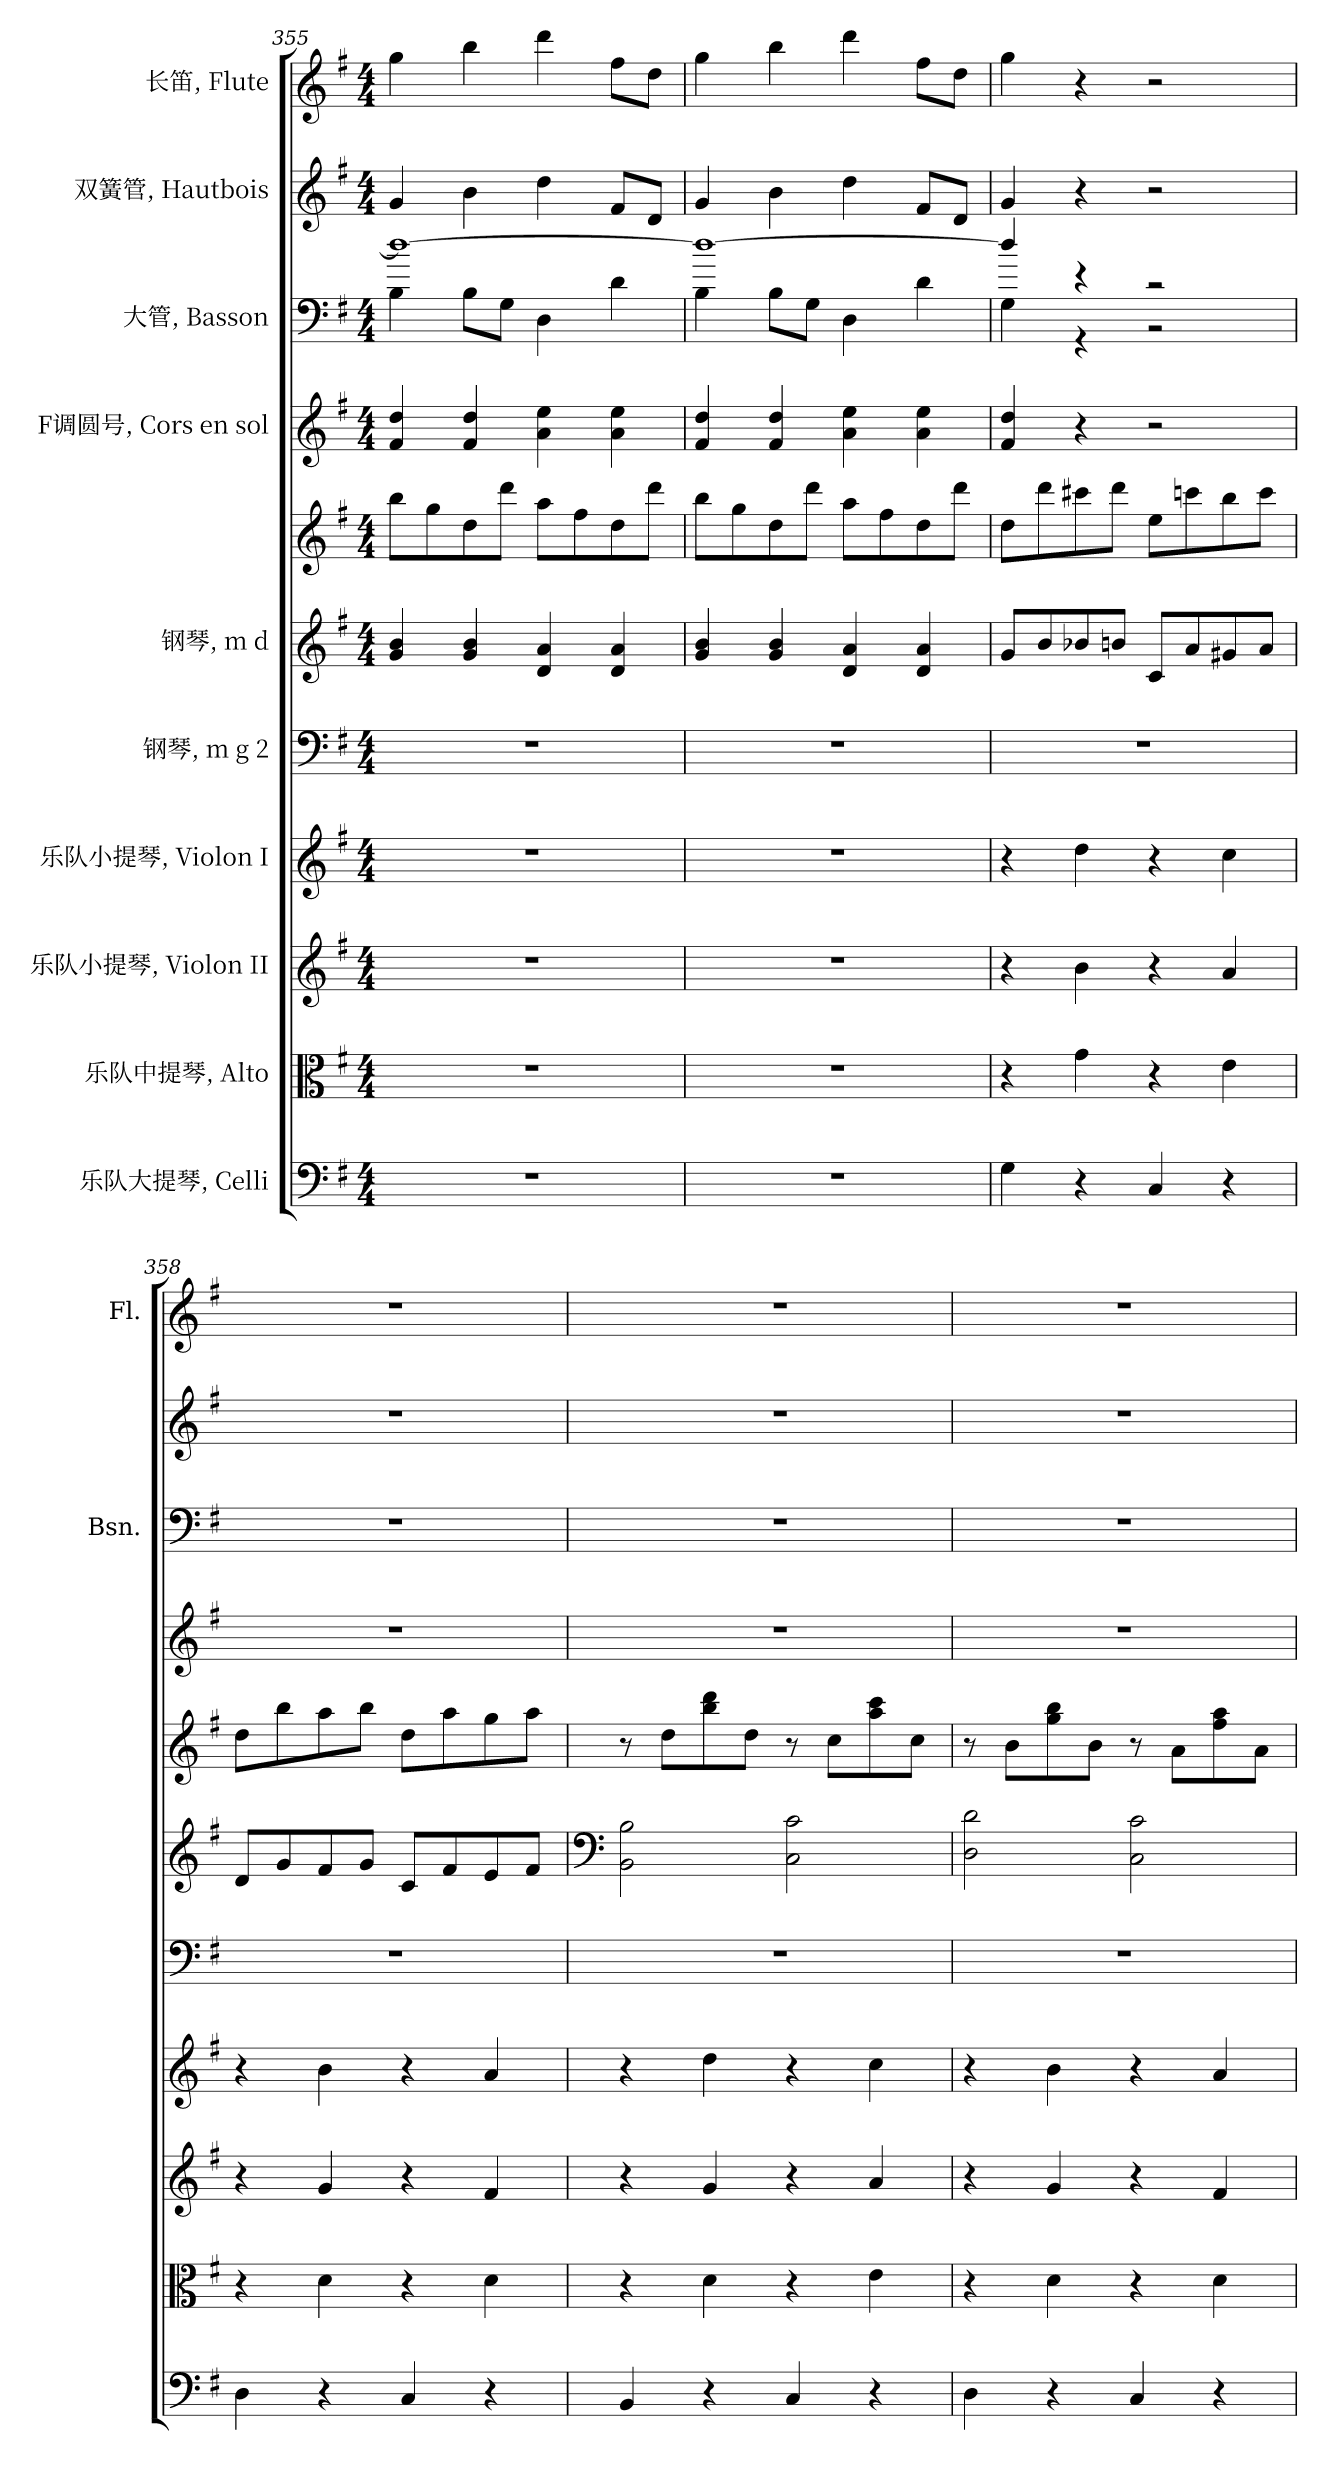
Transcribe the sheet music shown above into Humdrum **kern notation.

**kern	**kern	**kern	**kern	**kern	**kern	**kern	**kern	**kern	**kern	**kern
*part10	*part9	*part8	*part7	*part6	*part5	*part5	*part4	*part3	*part2	*part1
*staff11	*staff10	*staff9	*staff8	*staff7	*staff6	*staff5	*staff4	*staff3	*staff2	*staff1
*I"乐队大提琴, Celli	*I"乐队中提琴, Alto	*I"乐队小提琴, Violon II	*I"乐队小提琴, Violon I	*I"钢琴, m g 2	*I"钢琴, m d	*	*I"F调圆号, Cors en sol	*I"大管, Basson	*I"双簧管, Hautbois	*I"长笛, Flute
*	*	*	*	*	*	*	*	*I'Bsn.	*	*I'Fl.
*clefF4	*clefC3	*clefG2	*clefG2	*clefF4	*clefG2	*clefG2	*clefG2	*clefF4	*clefG2	*clefG2
*	*	*	*	*	*	*	*ITrd4c7	*	*	*
*k[f#]	*k[f#]	*k[f#]	*k[f#]	*k[f#]	*k[f#]	*k[f#]	*k[]	*k[f#]	*k[f#]	*k[f#]
*M4/4	*M4/4	*M4/4	*M4/4	*M4/4	*M4/4	*M4/4	*M4/4	*M4/4	*M4/4	*M4/4
=355	=355	=355	=355	=355	=355	=355	=355	=355	=355	=355
*	*	*	*	*	*	*	*	*^	*	*
1r	1r	1r	1r	1r	4g/ 4b/	8bb\L	4B/ 4g/	1dd_	4B\	4g/	4gg\
.	.	.	.	.	.	8gg\	.	.	.	.	.
.	.	.	.	.	4g/ 4b/	8dd\	4B/ 4g/	.	8B\L	4b\	4bb\
.	.	.	.	.	.	8ddd\J	.	.	8G\J	.	.
.	.	.	.	.	4d/ 4a/	8aa\L	4d\ 4a\	.	4D\	4dd\	4ddd\
.	.	.	.	.	.	8ff#\	.	.	.	.	.
.	.	.	.	.	4d/ 4a/	8dd\	4d\ 4a\	.	4d\	8f#/L	8ff#\L
.	.	.	.	.	.	8ddd\J	.	.	.	8d/J	8dd\J
=356	=356	=356	=356	=356	=356	=356	=356	=356	=356	=356	=356
1r	1r	1r	1r	1r	4g/ 4b/	8bb\L	4B/ 4g/	1dd_	4B\	4g/	4gg\
.	.	.	.	.	.	8gg\	.	.	.	.	.
.	.	.	.	.	4g/ 4b/	8dd\	4B/ 4g/	.	8B\L	4b\	4bb\
.	.	.	.	.	.	8ddd\J	.	.	8G\J	.	.
.	.	.	.	.	4d/ 4a/	8aa\L	4d\ 4a\	.	4D\	4dd\	4ddd\
.	.	.	.	.	.	8ff#\	.	.	.	.	.
.	.	.	.	.	4d/ 4a/	8dd\	4d\ 4a\	.	4d\	8f#/L	8ff#\L
.	.	.	.	.	.	8ddd\J	.	.	.	8d/J	8dd\J
=357	=357	=357	=357	=357	=357	=357	=357	=357	=357	=357	=357
4G\	4r	4r	4r	1r	8g/L	8dd\L	4B/ 4g/	4dd/]	4G\	4g/	4gg\
.	.	.	.	.	8b/	8ddd\	.	.	.	.	.
4r	4g\	4b\	4dd\	.	8b-X/	8ccc#X\	4r	4r	4r	4r	4r
.	.	.	.	.	8bn/J	8ddd\J	.	.	.	.	.
4C/	4r	4r	4r	.	8c/L	8ee\L	2r	2r	2r	2r	2r
.	.	.	.	.	8a/	8cccn\	.	.	.	.	.
4r	4e\	4a/	4cc\	.	8g#X/	8bb\	.	.	.	.	.
.	.	.	.	.	8a/J	8ccc\J	.	.	.	.	.
*	*	*	*	*	*	*	*	*v	*v	*	*
!!LO:PB:g=z
=358	=358	=358	=358	=358	=358	=358	=358	=358	=358	=358
4D\	4r	4r	4r	1r	8d/L	8dd\L	1r	1r	1r	1r
.	.	.	.	.	8g/	8bb\	.	.	.	.
4r	4d\	4g/	4b\	.	8f#/	8aa\	.	.	.	.
.	.	.	.	.	8g/J	8bb\J	.	.	.	.
4C/	4r	4r	4r	.	8c/L	8dd\L	.	.	.	.
.	.	.	.	.	8f#/	8aa\	.	.	.	.
4r	4d\	4f#/	4a/	.	8e/	8gg\	.	.	.	.
.	.	.	.	.	8f#/J	8aa\J	.	.	.	.
=359	=359	=359	=359	=359	=359	=359	=359	=359	=359	=359
*	*	*	*	*	*clefF4	*	*	*	*	*
4BB/	4r	4r	4r	1r	2BB\ 2B\	8r	1r	1r	1r	1r
.	.	.	.	.	.	8dd\L	.	.	.	.
4r	4d\	4g/	4dd\	.	.	8bb\ 8ddd\	.	.	.	.
.	.	.	.	.	.	8dd\J	.	.	.	.
4C/	4r	4r	4r	.	2C\ 2c\	8r	.	.	.	.
.	.	.	.	.	.	8cc\L	.	.	.	.
4r	4e\	4a/	4cc\	.	.	8aa\ 8ccc\	.	.	.	.
.	.	.	.	.	.	8cc\J	.	.	.	.
=360	=360	=360	=360	=360	=360	=360	=360	=360	=360	=360
4D\	4r	4r	4r	1r	2D\ 2d\	8r	1r	1r	1r	1r
.	.	.	.	.	.	8b\L	.	.	.	.
4r	4d\	4g/	4b\	.	.	8gg\ 8bb\	.	.	.	.
.	.	.	.	.	.	8b\J	.	.	.	.
4C/	4r	4r	4r	.	2C\ 2c\	8r	.	.	.	.
.	.	.	.	.	.	8a\L	.	.	.	.
4r	4d\	4f#/	4a/	.	.	8ff#\ 8aa\	.	.	.	.
.	.	.	.	.	.	8a\J	.	.	.	.
=	=	=	=	=	=	=	=	=	=	=
*-	*-	*-	*-	*-	*-	*-	*-	*-	*-	*-
